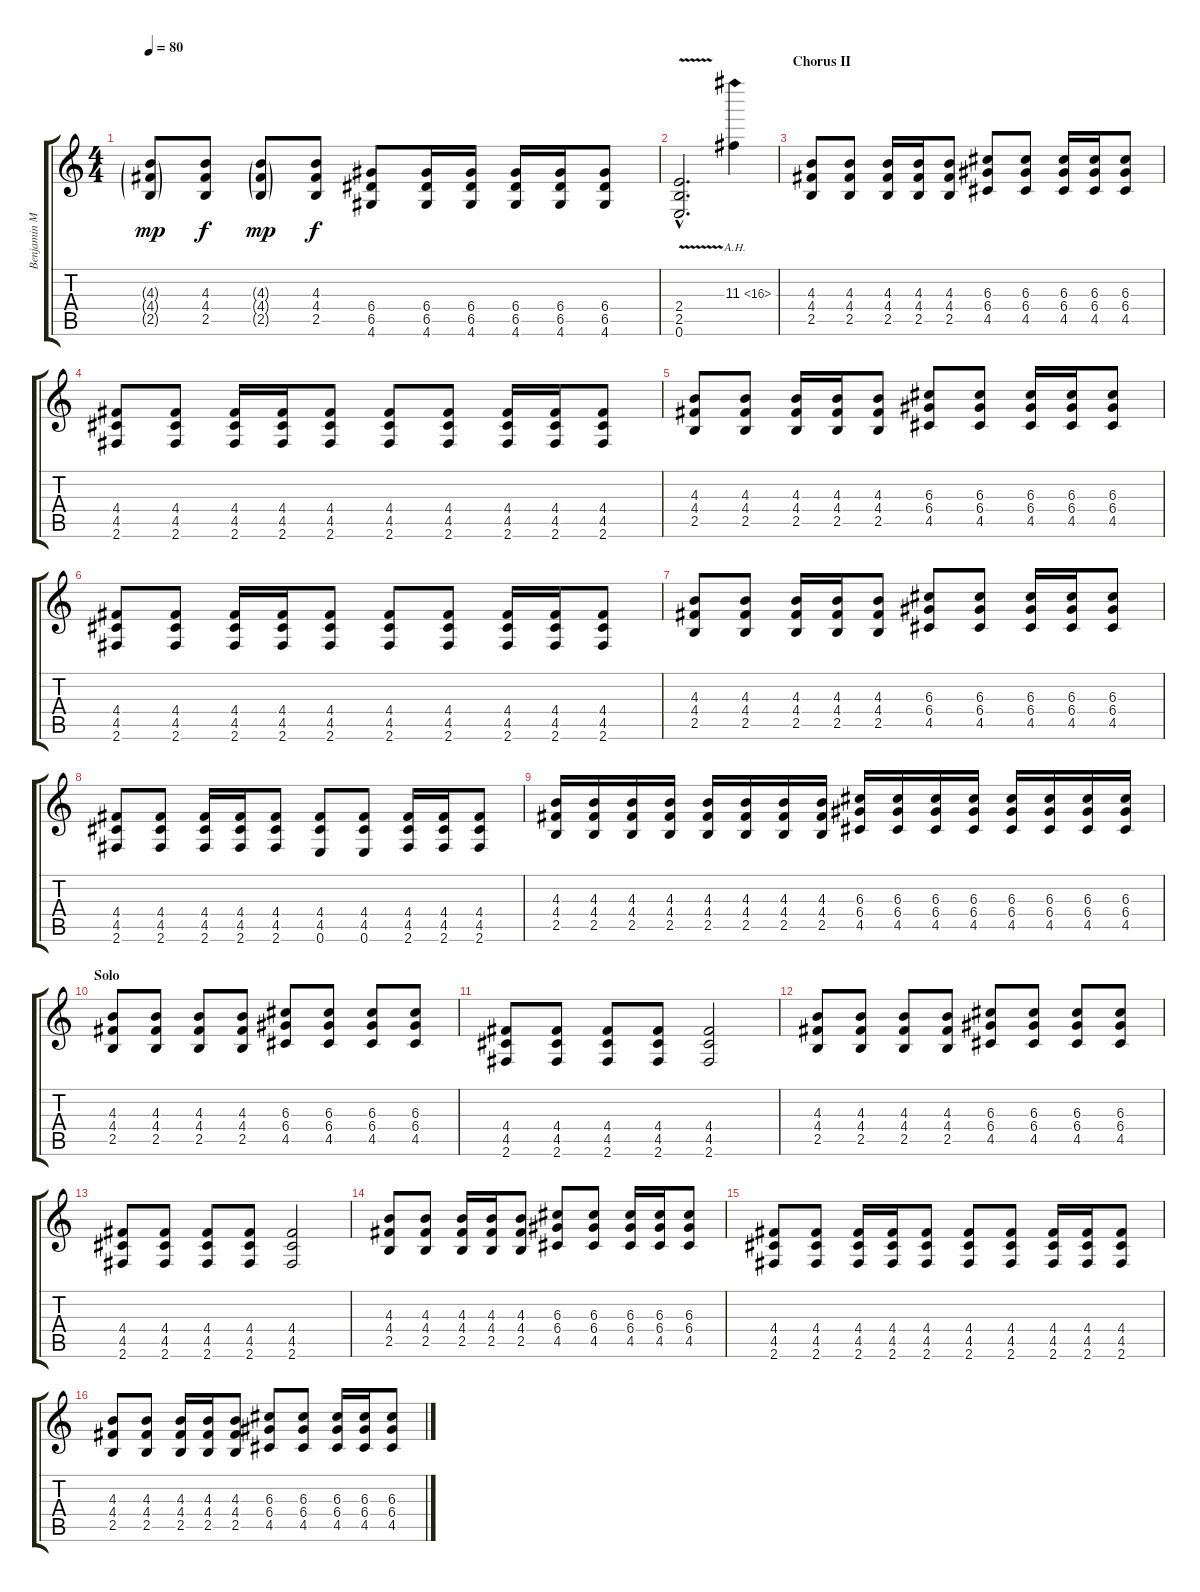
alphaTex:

\track ("Benjamin Madden - Rythm Guitar" "Benjamin M") {instrument electricguitarclean}
\staff {score tabs}
\tuning (E4 B3 G3 D3 A2 E2) {hide}
\ts (4 4)
\tempo 80
\clef g2
\ks c
(4.3{g} 4.4{g} 2.5{g}).8{dy mp} (4.3 4.4 2.5).8{dy f} (4.3{g} 4.4{g} 2.5{g}).8{dy mp} (4.3 4.4 2.5).8{dy f} (6.4 6.5 4.6).8 (6.4 6.5 4.6).16 (6.4 6.5 4.6).16 (6.4 6.5 4.6).16 (6.4 6.5 4.6).16 (6.4 6.5 4.6).8 |
(2.4{v hac} 2.5{v hac} 0.6{v hac}).2{d} 11.3{ah 5}.4 |
\section ("" "Chorus II")
(4.3 4.4 2.5).8 (4.3 4.4 2.5).8 (4.3 4.4 2.5).16 (4.3 4.4 2.5).16 (4.3 4.4 2.5).8 (6.3 6.4 4.5).8 (6.3 6.4 4.5).8 (6.3 6.4 4.5).16 (6.3 6.4 4.5).16 (6.3 6.4 4.5).8 |
(4.4 4.5 2.6).8 (4.4 4.5 2.6).8 (4.4 4.5 2.6).16 (4.4 4.5 2.6).16 (4.4 4.5 2.6).8 (4.4 4.5 2.6).8 (4.4 4.5 2.6).8 (4.4 4.5 2.6).16 (4.4 4.5 2.6).16 (4.4 4.5 2.6).8 |
(4.3 4.4 2.5).8 (4.3 4.4 2.5).8 (4.3 4.4 2.5).16 (4.3 4.4 2.5).16 (4.3 4.4 2.5).8 (6.3 6.4 4.5).8 (6.3 6.4 4.5).8 (6.3 6.4 4.5).16 (6.3 6.4 4.5).16 (6.3 6.4 4.5).8 |
(4.4 4.5 2.6).8 (4.4 4.5 2.6).8 (4.4 4.5 2.6).16 (4.4 4.5 2.6).16 (4.4 4.5 2.6).8 (4.4 4.5 2.6).8 (4.4 4.5 2.6).8 (4.4 4.5 2.6).16 (4.4 4.5 2.6).16 (4.4 4.5 2.6).8 |
(4.3 4.4 2.5).8 (4.3 4.4 2.5).8 (4.3 4.4 2.5).16 (4.3 4.4 2.5).16 (4.3 4.4 2.5).8 (6.3 6.4 4.5).8 (6.3 6.4 4.5).8 (6.3 6.4 4.5).16 (6.3 6.4 4.5).16 (6.3 6.4 4.5).8 |
(4.4 4.5 2.6).8 (4.4 4.5 2.6).8 (4.4 4.5 2.6).16 (4.4 4.5 2.6).16 (4.4 4.5 2.6).8 (4.4 4.5 0.6).8 (4.4 4.5 0.6).8 (4.4 4.5 2.6).16 (4.4 4.5 2.6).16 (4.4 4.5 2.6).8 |
(4.3 4.4 2.5).16 (4.3 4.4 2.5).16 (4.3 4.4 2.5).16 (4.3 4.4 2.5).16 (4.3 4.4 2.5).16 (4.3 4.4 2.5).16 (4.3 4.4 2.5).16 (4.3 4.4 2.5).16 (6.3 6.4 4.5).16 (6.3 6.4 4.5).16 (6.3 6.4 4.5).16 (6.3 6.4 4.5).16 (6.3 6.4 4.5).16 (6.3 6.4 4.5).16 (6.3 6.4 4.5).16 (6.3 6.4 4.5).16 |
\section ("" "Solo")
(4.3 4.4 2.5).8{volume 10} (4.3 4.4 2.5).8 (4.3 4.4 2.5).8 (4.3 4.4 2.5).8 (6.3 6.4 4.5).8 (6.3 6.4 4.5).8 (6.3 6.4 4.5).8 (6.3 6.4 4.5).8 |
(4.4 4.5 2.6).8 (4.4 4.5 2.6).8 (4.4 4.5 2.6).8 (4.4 4.5 2.6).8 (4.4 4.5 2.6).2 |
(4.3 4.4 2.5).8 (4.3 4.4 2.5).8 (4.3 4.4 2.5).8 (4.3 4.4 2.5).8 (6.3 6.4 4.5).8 (6.3 6.4 4.5).8 (6.3 6.4 4.5).8 (6.3 6.4 4.5).8 |
(4.4 4.5 2.6).8 (4.4 4.5 2.6).8 (4.4 4.5 2.6).8 (4.4 4.5 2.6).8 (4.4 4.5 2.6).2 |
(4.3 4.4 2.5).8 (4.3 4.4 2.5).8 (4.3 4.4 2.5).16 (4.3 4.4 2.5).16 (4.3 4.4 2.5).8 (6.3 6.4 4.5).8 (6.3 6.4 4.5).8 (6.3 6.4 4.5).16 (6.3 6.4 4.5).16 (6.3 6.4 4.5).8 |
(4.4 4.5 2.6).8 (4.4 4.5 2.6).8 (4.4 4.5 2.6).16 (4.4 4.5 2.6).16 (4.4 4.5 2.6).8 (4.4 4.5 2.6).8 (4.4 4.5 2.6).8 (4.4 4.5 2.6).16 (4.4 4.5 2.6).16 (4.4 4.5 2.6).8 |
(4.3 4.4 2.5).8 (4.3 4.4 2.5).8 (4.3 4.4 2.5).16 (4.3 4.4 2.5).16 (4.3 4.4 2.5).8 (6.3 6.4 4.5).8 (6.3 6.4 4.5).8 (6.3 6.4 4.5).16 (6.3 6.4 4.5).16 (6.3 6.4 4.5).8
